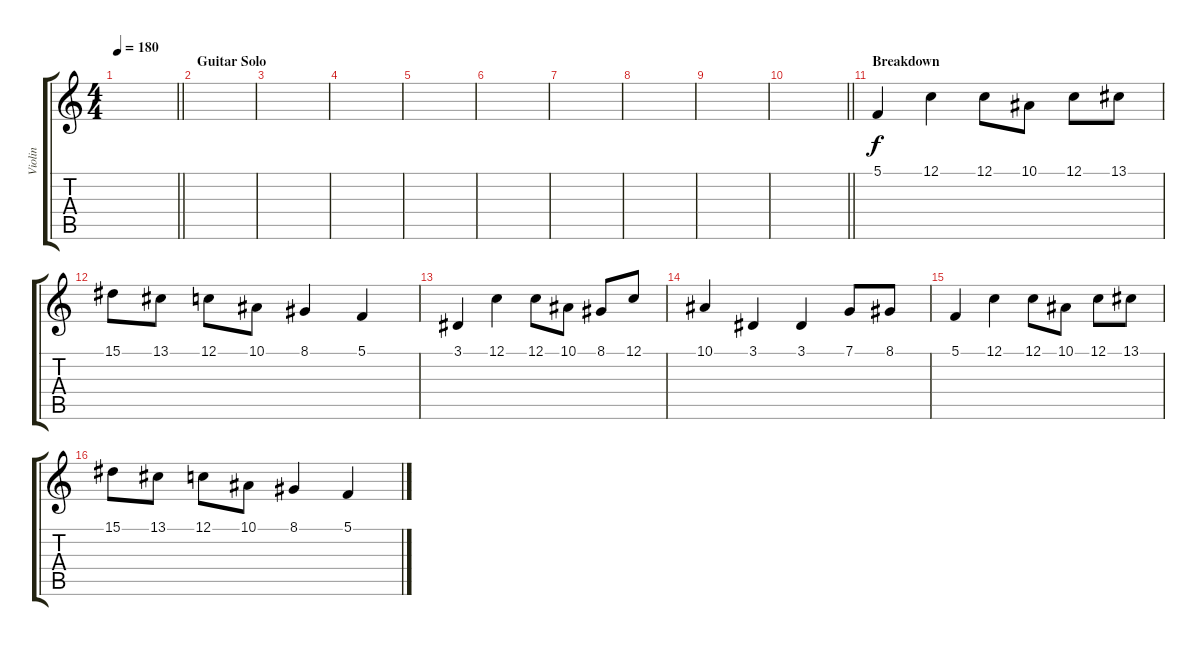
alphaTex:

\track ("Violin" "Violin") {instrument violin}
\staff {score tabs}
\tuning (C4 G3 Eb3 Bb2 F2 C2) {hide}
\ts (4 4)
\tempo 180
\clef g2
\barLineRight lightlight
\ks c
|
\section ("" "Guitar Solo")
|
|
|
|
|
|
|
|
\barLineRight lightlight
|
\section ("" "Breakdown")
5.1.4 12.1.4 12.1.8 10.1.8 12.1.8 13.1.8 |
15.1.8 13.1.8 12.1.8 10.1.8 8.1.4 5.1.4 |
3.1.4 12.1.4 12.1.8 10.1.8 8.1.8 12.1.8 |
10.1.4 3.1.4 3.1.4 7.1.8 8.1.8 |
5.1.4 12.1.4 12.1.8 10.1.8 12.1.8 13.1.8 |
15.1.8 13.1.8 12.1.8 10.1.8 8.1.4 5.1.4
